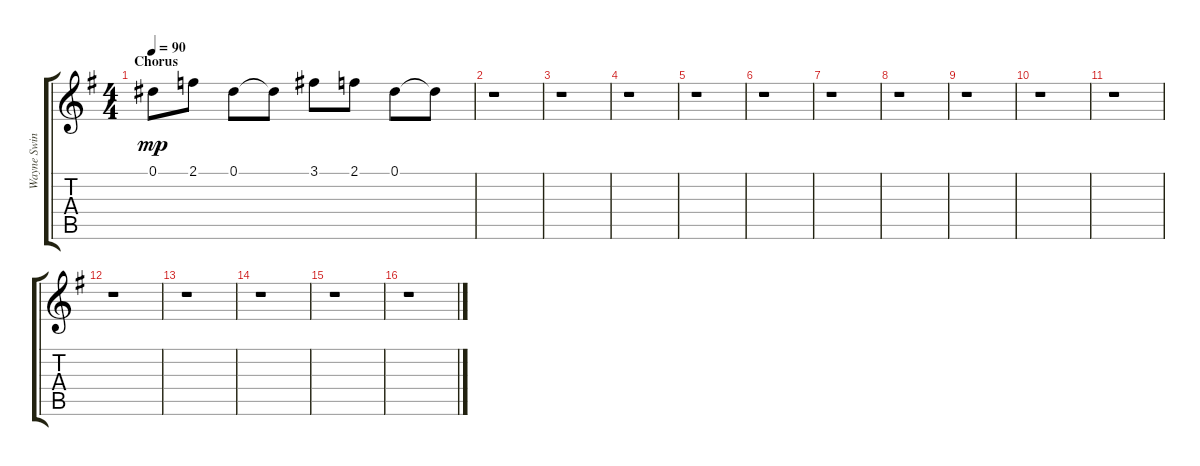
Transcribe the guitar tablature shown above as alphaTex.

\track ("Wayne Swinny (Lead Guitar)" "Wayne Swin") {instrument electricguitarclean}
\staff {score tabs}
\tuning (Eb4 Bb3 Gb3 Db3 Ab2 Db2) {hide}
\ts (4 4)
\section ("" "Chorus")
\tempo 90
\clef g2
\ks g
0.1.8{dy mp} 2.1.8 0.1.8 0.1{t}.8 3.1.8 2.1.8 0.1.8 0.1{t}.8 |
r.1 |
r.1 |
r.1 |
r.1 |
r.1 |
r.1 |
r.1 |
r.1 |
r.1 |
r.1 |
r.1 |
r.1 |
r.1 |
r.1 |
r.1
